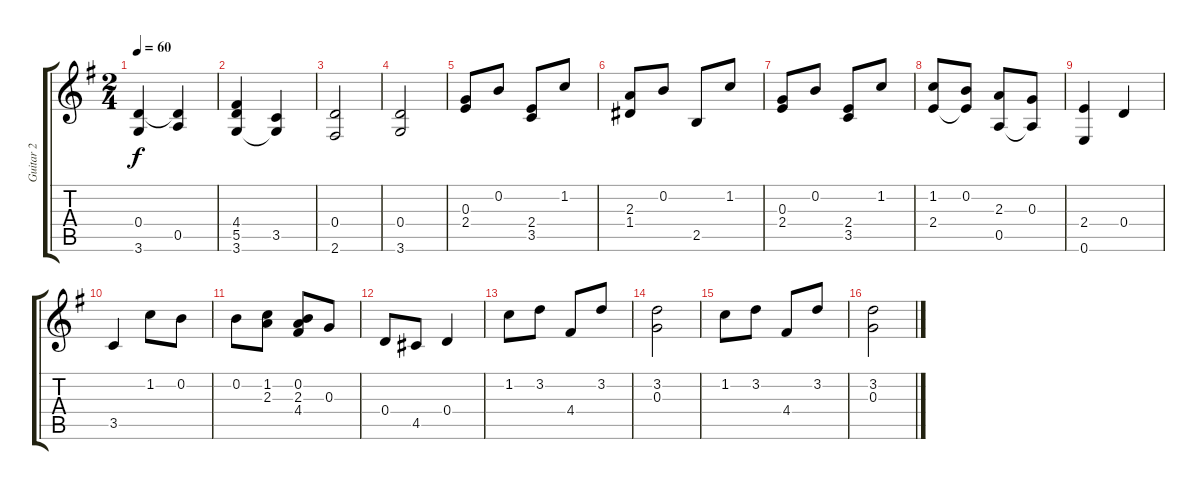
\track ("Guitar 2" "Guitar 2") {instrument acousticguitarnylon}
\staff {score tabs}
\tuning (E4 B3 G3 D3 A2 E2) {hide}
\ts (2 4)
\tempo 60
\clef g2
\ks g
(0.4 3.6).4{dy f} (0.4{t} 0.5).4 |
(4.4 5.5 3.6).4 (3.5 3.6{t}).4 |
(0.4 2.6).2 |
(0.4 3.6).2 |
(0.3 2.4).8 0.2.8 (2.4 3.5).8 1.2.8 |
(2.3 1.4).8 0.2.8 2.5.8 1.2.8 |
(0.3 2.4).8 0.2.8 (2.4 3.5).8 1.2.8 |
(1.2 2.4).8 (0.2 2.4{t}).8 (2.3 0.5).8 (0.3 0.5{t}).8 |
(2.4 0.6).4 0.4.4 |
3.5.4 1.2.8 0.2.8 |
0.2.8 (1.2 2.3).8 (0.2 2.3 4.4).8 0.3.8 |
0.4.8 4.5.8 0.4.4 |
1.2.8 3.2.8 4.4.8 3.2.8 |
(3.2 0.3).2 |
1.2.8 3.2.8 4.4.8 3.2.8 |
(3.2 0.3).2
